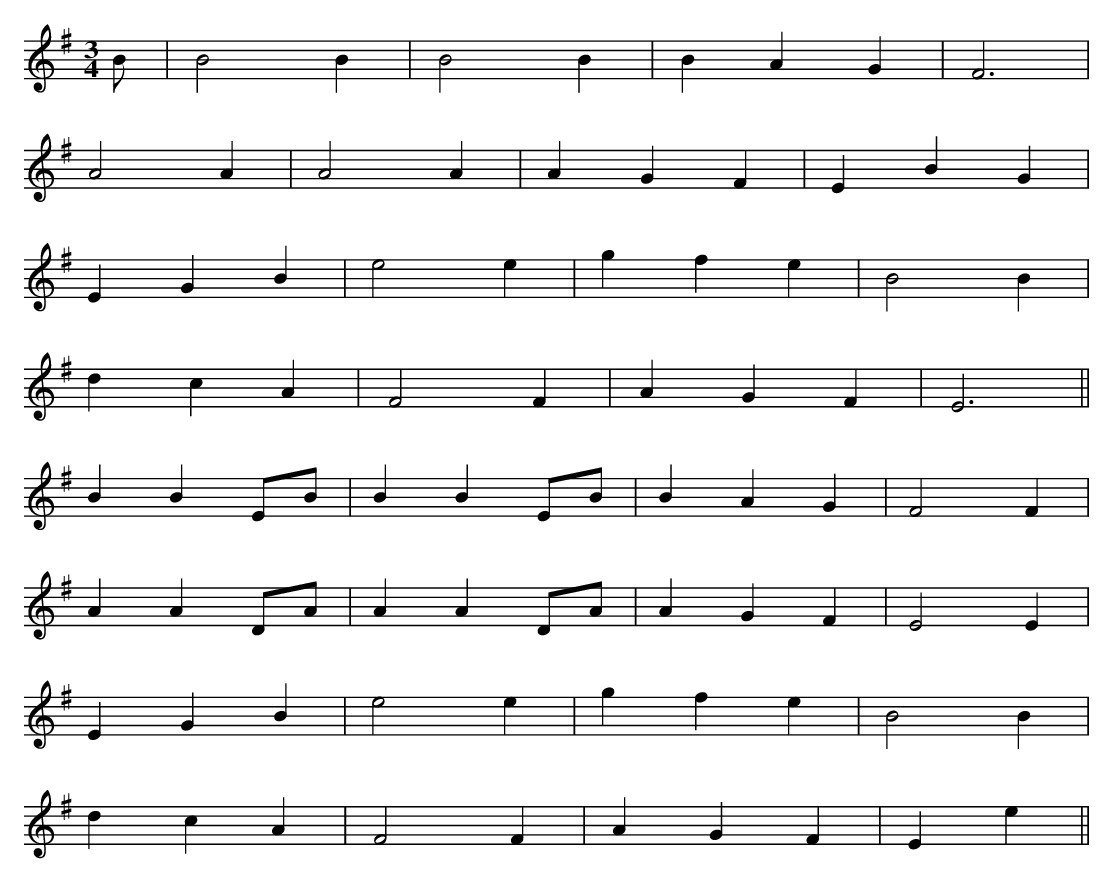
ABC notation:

X:1
M:3/4
K:Emin
B|B4 B2|B4 B2|B2 A2 G2|F6|
A4 A2|A4 A2|A2 G2 F2|E2 B2 G2|
E2 G2 B2|e4 e2|g2 f2 e2|B4 B2|
d2 c2 A2|F4 F2|A2 G2 F2|E6||
B2 B2 EB|B2 B2 EB|B2 A2 G2|F4 F2|
A2 A2 DA|A2 A2 DA|A2 G2 F2|E4 E2|
E2 G2 B2|e4 e2|g2 f2 e2|B4 B2|
d2 c2 A2|F4 F2|A2 G2 F2|E2 e2||
